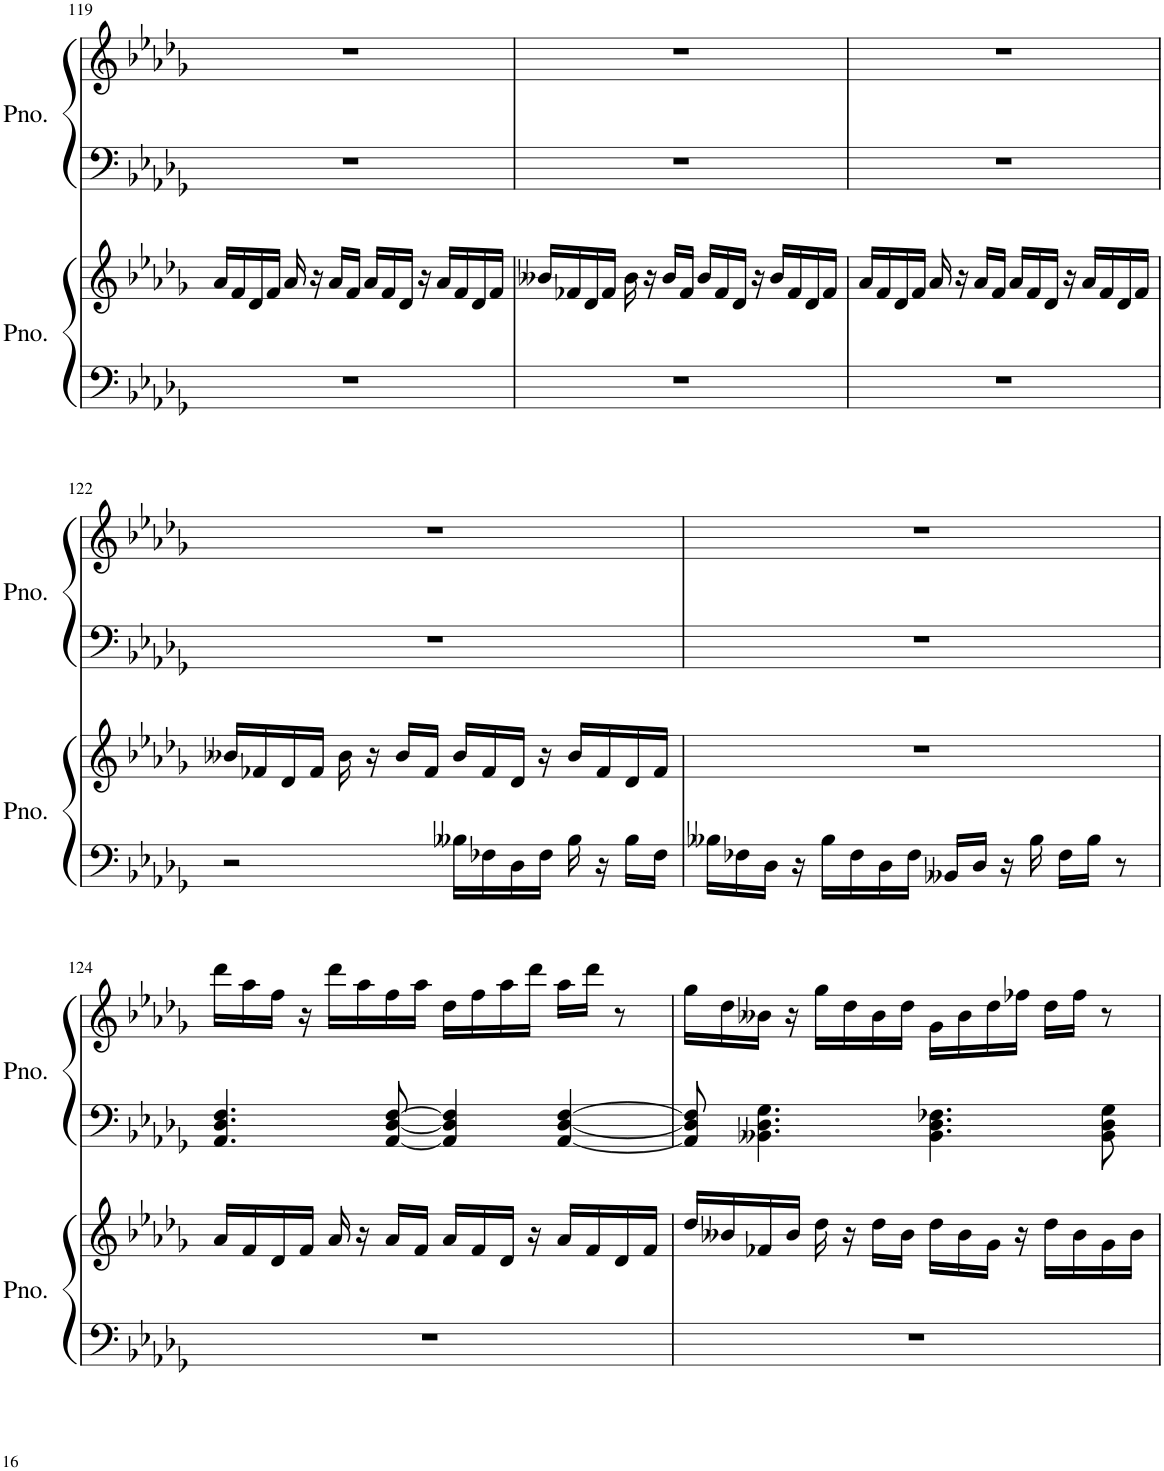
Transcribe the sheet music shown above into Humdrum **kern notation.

**kern	**kern	**kern	**kern
*part2	*part2	*part1	*part1
*staff4	*staff3	*staff2	*staff1
*I"Piano	*	*I"Piano	*
*I'Pno.	*	*I'Pno.	*
!!LO:PB:g=z
*clefF4	*clefG2	*clefF4	*clefG2
*k[b-e-a-d-g-]	*k[b-e-a-d-g-]	*k[b-e-a-d-g-]	*k[b-e-a-d-g-]
*M4/4	*M4/4	*M4/4	*M4/4
=119	=119	=119	=119
1r	16a-/LL	1r	1r
.	16f/	.	.
.	16d-/	.	.
.	16f/JJ	.	.
.	16a-/	.	.
.	16r	.	.
.	16a-/LL	.	.
.	16f/JJ	.	.
.	16a-/LL	.	.
.	16f/	.	.
.	16d-/JJ	.	.
.	16r	.	.
.	16a-/LL	.	.
.	16f/	.	.
.	16d-/	.	.
.	16f/JJ	.	.
=120	=120	=120	=120
1r	16b--X/LL	1r	1r
.	16f-X/	.	.
.	16d-/	.	.
.	16f-/JJ	.	.
.	16b--\	.	.
.	16r	.	.
.	16b--/LL	.	.
.	16f-/JJ	.	.
.	16b--/LL	.	.
.	16f-/	.	.
.	16d-/JJ	.	.
.	16r	.	.
.	16b--/LL	.	.
.	16f-/	.	.
.	16d-/	.	.
.	16f-/JJ	.	.
=121	=121	=121	=121
1r	16a-/LL	1r	1r
.	16f/	.	.
.	16d-/	.	.
.	16f/JJ	.	.
.	16a-/	.	.
.	16r	.	.
.	16a-/LL	.	.
.	16f/JJ	.	.
.	16a-/LL	.	.
.	16f/	.	.
.	16d-/JJ	.	.
.	16r	.	.
.	16a-/LL	.	.
.	16f/	.	.
.	16d-/	.	.
.	16f/JJ	.	.
!!LO:LB:g=z
=122	=122	=122	=122
2r	16b--X/LL	1r	1r
.	16f-X/	.	.
.	16d-/	.	.
.	16f-/JJ	.	.
.	16b--\	.	.
.	16r	.	.
.	16b--/LL	.	.
.	16f-/JJ	.	.
16B--X\LL	16b--/LL	.	.
16F-X\	16f-/	.	.
16D-\	16d-/JJ	.	.
16F-\JJ	16r	.	.
16B--\	16b--/LL	.	.
16r	16f-/	.	.
16B--\LL	16d-/	.	.
16F-\JJ	16f-/JJ	.	.
=123	=123	=123	=123
16B--X\LL	1r	1r	1r
16F-X\	.	.	.
16D-\JJ	.	.	.
16r	.	.	.
16B--\LL	.	.	.
16F-\	.	.	.
16D-\	.	.	.
16F-\JJ	.	.	.
16BB--X/LL	.	.	.
16D-/JJ	.	.	.
16r	.	.	.
16B--\	.	.	.
16F-\LL	.	.	.
16B--\JJ	.	.	.
8r	.	.	.
!!LO:LB:g=z
=124	=124	=124	=124
1r	16a-/LL	4.AA-/ 4.D-/ 4.F/	16ddd-\LL
.	16f/	.	16aa-\
.	16d-/	.	16ff\JJ
.	16f/JJ	.	16r
.	16a-/	.	16ddd-\LL
.	16r	.	16aa-\
.	16a-/LL	[8AA-/ [8D-/ [8F/	16ff\
.	16f/JJ	.	16aa-\JJ
.	16a-/LL	4AA-/] 4D-/] 4F/]	16dd-\LL
.	16f/	.	16ff\
.	16d-/JJ	.	16aa-\
.	16r	.	16ddd-\JJ
.	16a-/LL	[4AA-/ [4D-/ [4F/	16aa-\LL
.	16f/	.	16ddd-\JJ
.	16d-/	.	8r
.	16f/JJ	.	.
=125	=125	=125	=125
1r	16dd-/LL	8AA-/] 8D-/] 8F/]	16gg-\LL
.	16b--X/	.	16dd-\
.	16f-X/	4.BB--X\ 4.D-\ 4.G-\	16b--X\JJ
.	16b--/JJ	.	16r
.	16dd-\	.	16gg-\LL
.	16r	.	16dd-\
.	16dd-\LL	.	16b--\
.	16b--\JJ	.	16dd-\JJ
.	16dd-\LL	4.BB--\ 4.D-\ 4.F-X\	16g-\LL
.	16b--\	.	16b--\
.	16g-\JJ	.	16dd-\
.	16r	.	16ff-X\JJ
.	16dd-\LL	.	16dd-\LL
.	16b--\	.	16ff-\JJ
.	16g-\	8BB--\ 8D-\ 8G-\	8r
.	16b--\JJ	.	.
=	=	=	=
*-	*-	*-	*-
